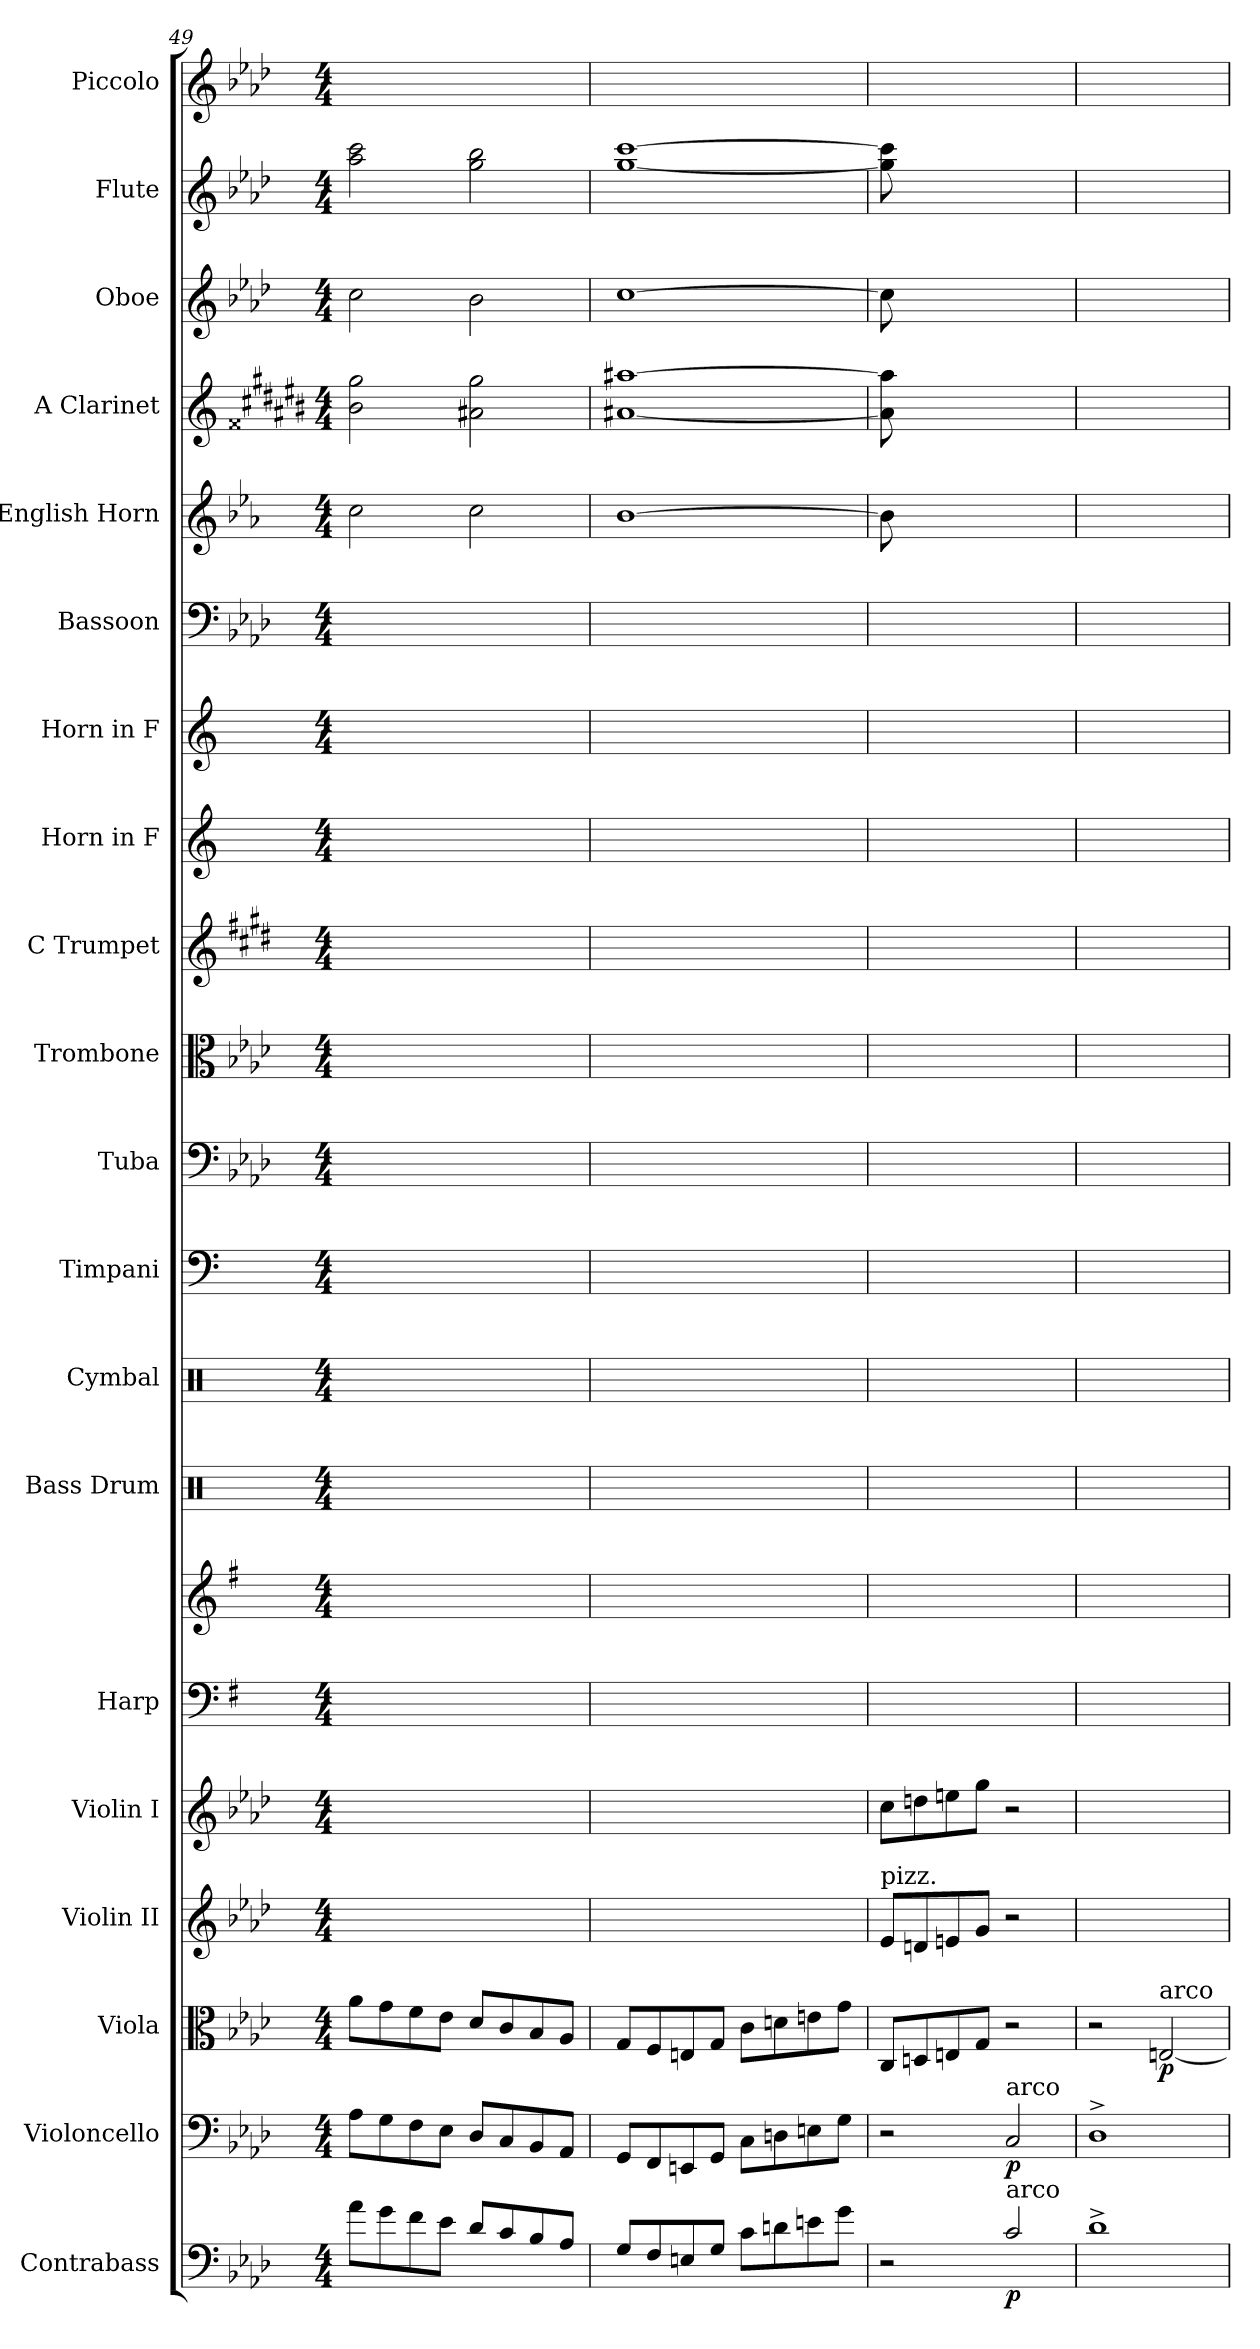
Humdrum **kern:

**kern	**dynam	**kern	**dynam	**kern	**dynam	**kern	**kern	**kern	**kern	**kern	**kern	**kern	**kern	**kern	**kern	**kern	**kern	**kern	**kern	**kern	**kern	**kern	**kern
*part20	*part20	*part19	*part19	*part18	*part18	*part17	*part16	*part15	*part15	*part14	*part13	*part12	*part11	*part10	*part9	*part8	*part7	*part6	*part5	*part4	*part3	*part2	*part1
*staff21	*staff21	*staff20	*staff20	*staff19	*staff19	*staff18	*staff17	*staff16	*staff15	*staff14	*staff13	*staff12	*staff11	*staff10	*staff9	*staff8	*staff7	*staff6	*staff5	*staff4	*staff3	*staff2	*staff1
*I"Contrabass	*	*I"Violoncello	*	*I"Viola	*	*I"Violin II	*I"Violin I	*I"Harp	*	*I"Bass Drum	*I"Cymbal	*I"Timpani	*I"Tuba	*I"Trombone	*I"C Trumpet	*I"Horn in F	*I"Horn in F	*I"Bassoon	*I"English Horn	*I"A Clarinet	*I"Oboe	*I"Flute	*I"Piccolo
*I'Cb.	*	*I'Vlc.	*	*I'Vla.	*	*I'Vln.II	*I'Vln.I	*I'Hrp.	*	*I'B. Dr.	*I'Cym.	*I'Timp.	*I'Tba.	*I'Trb.	*I'C Tpt.	*	*	*I'Bsn.	*I'E. Hn.	*I'A Cl.	*I'Ob.	*I'Fl.	*I'Picc.
*clefF4	*	*clefF4	*	*clefC3	*	*clefG2	*clefG2	*clefF4	*clefG2	*clefX	*clefX	*clefF4	*clefF4	*clefC3	*clefG2	*clefG2	*clefG2	*clefF4	*clefG2	*clefG2	*clefG2	*clefG2	*clefG2
*ITrd7c12	*	*	*	*	*	*	*	*	*	*	*	*	*	*	*	*ITrd4c7	*ITrd4c7	*	*ITrd4c7	*ITrd2c3	*	*	*ITrd-7c-12
*k[b-e-a-d-]	*	*k[b-e-a-d-]	*	*k[b-e-a-d-]	*	*k[b-e-a-d-]	*k[b-e-a-d-]	*k[f#]	*k[f#]	*k[]	*k[]	*k[]	*k[b-e-a-d-]	*k[b-e-a-d-]	*k[f#c#g#d#]	*k[b-]	*k[b-]	*k[b-e-a-d-]	*k[b-e-a-d-]	*k[f##c#g#d#a#e#b#]	*k[b-e-a-d-]	*k[b-e-a-d-]	*k[b-e-a-d-]
*M4/4	*	*M4/4	*	*M4/4	*	*M4/4	*M4/4	*M4/4	*M4/4	*M4/4	*M4/4	*M4/4	*M4/4	*M4/4	*M4/4	*M4/4	*M4/4	*M4/4	*M4/4	*M4/4	*M4/4	*M4/4	*M4/4
=49	=49	=49	=49	=49	=49	=49	=49	=49	=49	=49	=49	=49	=49	=49	=49	=49	=49	=49	=49	=49	=49	=49	=49
8A-\L	.	8A-\L	.	8a-\L	.	1ryy	1ryy	1ryy	1ryy	1ryy	1ryy	1ryy	1ryy	1ryy	1ryy	1ryy	1ryy	1ryy	2f\	2g#\ 2ee#\	2cc\	2aa-\ 2ccc\	1ryy
8G\	.	8G\	.	8g\	.	.	.	.	.	.	.	.	.	.	.	.	.	.	.	.	.	.	.
8F\	.	8F\	.	8f\	.	.	.	.	.	.	.	.	.	.	.	.	.	.	.	.	.	.	.
8E-\J	.	8E-\J	.	8e-\J	.	.	.	.	.	.	.	.	.	.	.	.	.	.	.	.	.	.	.
8D-/L	.	8D-/L	.	8d-/L	.	.	.	.	.	.	.	.	.	.	.	.	.	.	2f\	2f##\ 2ee#\	2b-\	2gg\ 2bb-\	.
8C/	.	8C/	.	8c/	.	.	.	.	.	.	.	.	.	.	.	.	.	.	.	.	.	.	.
8BB-/	.	8BB-/	.	8B-/	.	.	.	.	.	.	.	.	.	.	.	.	.	.	.	.	.	.	.
8AA-/J	.	8AA-/J	.	8A-/J	.	.	.	.	.	.	.	.	.	.	.	.	.	.	.	.	.	.	.
=50	=50	=50	=50	=50	=50	=50	=50	=50	=50	=50	=50	=50	=50	=50	=50	=50	=50	=50	=50	=50	=50	=50	=50
8GG/L	.	8GG/L	.	8G/L	.	1ryy	1ryy	1ryy	1ryy	1ryy	1ryy	1ryy	1ryy	1ryy	1ryy	1ryy	1ryy	1ryy	[1e-	[1f## [1ff##	[1cc	[1gg [1ccc	1ryy
8FF/	.	8FF/	.	8F/	.	.	.	.	.	.	.	.	.	.	.	.	.	.	.	.	.	.	.
8EEn/	.	8EEn/	.	8En/	.	.	.	.	.	.	.	.	.	.	.	.	.	.	.	.	.	.	.
8GG/J	.	8GG/J	.	8G/J	.	.	.	.	.	.	.	.	.	.	.	.	.	.	.	.	.	.	.
8C\L	.	8C\L	.	8c\L	.	.	.	.	.	.	.	.	.	.	.	.	.	.	.	.	.	.	.
8Dn\	.	8Dn\	.	8dn\	.	.	.	.	.	.	.	.	.	.	.	.	.	.	.	.	.	.	.
8En\	.	8En\	.	8en\	.	.	.	.	.	.	.	.	.	.	.	.	.	.	.	.	.	.	.
8G\J	.	8G\J	.	8g\J	.	.	.	.	.	.	.	.	.	.	.	.	.	.	.	.	.	.	.
=51	=51	=51	=51	=51	=51	=51	=51	=51	=51	=51	=51	=51	=51	=51	=51	=51	=51	=51	=51	=51	=51	=51	=51
!	!	!	!	!	!	!LO:TX:a:t=pizz.	!	!	!	!	!	!	!	!	!	!	!	!	!	!	!	!	!
2r	.	2r	.	8C/L	.	8e-/L	8cc\L	1ryy	1ryy	1ryy	1ryy	1ryy	1ryy	1ryy	1ryy	1ryy	1ryy	1ryy	8e-\]	8f##\] 8ff##\]	8cc\]	8gg\] 8ccc\]	1ryy
.	.	.	.	8Dn/	.	8dn/	8ddn\	.	.	.	.	.	.	.	.	.	.	.	2..ryy	2..ryy	2..ryy	2..ryy	.
.	.	.	.	8En/	.	8en/	8een\	.	.	.	.	.	.	.	.	.	.	.	.	.	.	.	.
.	.	.	.	8G/J	.	8g/J	8gg\J	.	.	.	.	.	.	.	.	.	.	.	.	.	.	.	.
!	!	!LO:TX:a:t=arco	!	!	!	!	!	!	!	!	!	!	!	!	!	!	!	!	!	!	!	!	!
!LO:TX:a:t=arco	!	!	!	!	!	!	!	!	!	!	!	!	!	!	!	!	!	!	!	!	!	!	!
!	!LO:DY:b	!	!LO:DY:b	!	!	!	!	!	!	!	!	!	!	!	!	!	!	!	!	!	!	!	!
2C/	p	2C/	p	2r	.	2r	2r	.	.	.	.	.	.	.	.	.	.	.	.	.	.	.	.
!!LO:PB:g=z
=52	=52	=52	=52	=52	=52	=52	=52	=52	=52	=52	=52	=52	=52	=52	=52	=52	=52	=52	=52	=52	=52	=52	=52
1D-^	.	1D-^	.	2r	.	1ryy	1ryy	1ryy	1ryy	1ryy	1ryy	1ryy	1ryy	1ryy	1ryy	1ryy	1ryy	1ryy	1ryy	1ryy	1ryy	1ryy	1ryy
!	!	!	!	!LO:TX:a:t=arco	!	!	!	!	!	!	!	!	!	!	!	!	!	!	!	!	!	!	!
!	!	!	!	!	!LO:DY:b	!	!	!	!	!	!	!	!	!	!	!	!	!	!	!	!	!	!
.	.	.	.	[2En/	p	.	.	.	.	.	.	.	.	.	.	.	.	.	.	.	.	.	.
=	=	=	=	=	=	=	=	=	=	=	=	=	=	=	=	=	=	=	=	=	=	=	=
*-	*-	*-	*-	*-	*-	*-	*-	*-	*-	*-	*-	*-	*-	*-	*-	*-	*-	*-	*-	*-	*-	*-	*-
